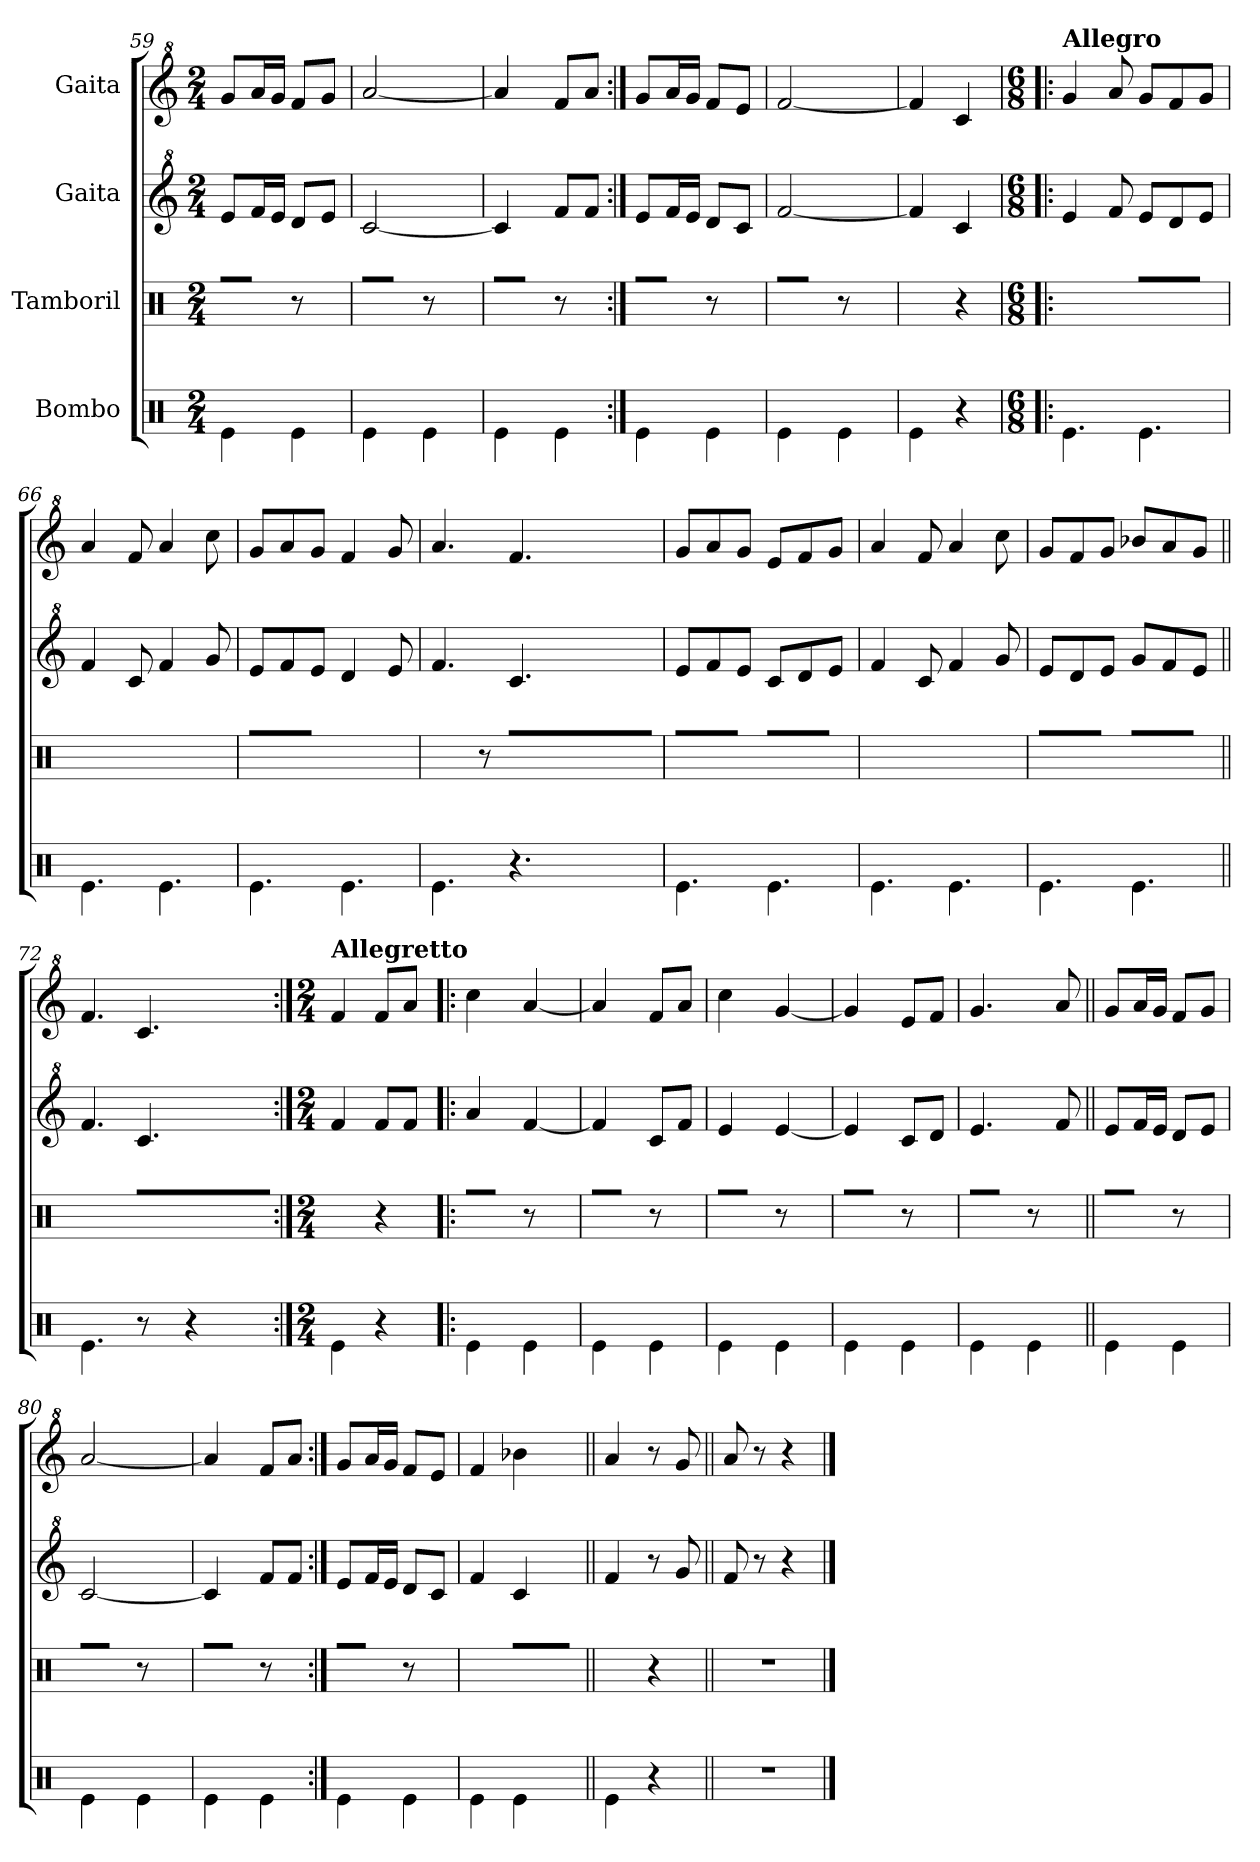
**kern	**kern	**kern	**kern
*part4	*part3	*part2	*part1
*staff4	*staff3	*staff2	*staff1
*I"Bombo	*I"Tamboril	*I"Gaita	*I"Gaita
*clefX	*clefX	*clefG^2	*clefG^2
*k[]	*k[]	*k[]	*k[]
*M2/4	*M2/4	*M2/4	*M2/4
=59	=59	=59	=59
4Re\	8R\L	8ee/L	8gg/L
.	8R\J	16ff/L	16aa/L
.	.	16ee/JJ	16gg/JJ
4Re\	8r	8dd/L	8ff/L
.	8R\	8ee/J	8gg/J
=60	=60	=60	=60
4Re\	8R\L	[2cc/	[2aa/
.	8R\J	.	.
4Re\	8r	.	.
.	8R\	.	.
=61	=61	=61	=61
4Re\	8R\L	4cc/]	4aa/]
.	8R\J	.	.
4Re\	8r	8ff/L	8ff/L
.	8R\	8ff/J	8aa/J
=62:|!	=62:|!	=62:|!	=62:|!
4Re\	8R\L	8ee/L	8gg/L
.	8R\J	16ff/L	16aa/L
.	.	16ee/JJ	16gg/JJ
4Re\	8r	8dd/L	8ff/L
.	8R\	8cc/J	8ee/J
=63	=63	=63	=63
4Re\	8R\L	[2ff/	[2ff/
.	8R\J	.	.
4Re\	8r	.	.
.	8R\	.	.
=64	=64	=64	=64
4Re\	4R\	4ff/]	4ff/]
4r	4r	4cc/	4cc/
=65!|:	=65!|:	=65!|:	=65!|:
*M6/8	*M6/8	*M6/8	*M6/8
!	!	!	!LO:TX:a:B:t=Allegro
4.Re\	4R\	4ee/	4gg/
.	8R\	8ff/	8aa/
4.Re\	8R\L	8ee/L	8gg/L
.	8R\	8dd/	8ff/
.	8R\J	8ee/J	8gg/J
=66	=66	=66	=66
4.Re\	4R\	4ff/	4aa/
.	8R\	8cc/	8ff/
4.Re\	4R\	4ff/	4aa/
.	8R\	8gg/	8ccc\
=67	=67	=67	=67
4.Re\	8R\L	8ee/L	8gg/L
.	8R\	8ff/	8aa/
.	8R\J	8ee/J	8gg/J
4.Re\	4R\	4dd/	4ff/
.	8R\	8ee/	8gg/
=68	=68	=68	=68
4.Re\	4R\	4.ff/	4.aa/
.	8r	.	.
*	*tremolo	*	*
4.r	32R\LLL	4.cc/	4.ff/
.	32R\	.	.
.	32R\	.	.
.	32R\	.	.
.	32R\	.	.
.	32R\	.	.
.	32R\	.	.
.	32R\	.	.
.	32R\	.	.
.	32R\	.	.
.	32R\	.	.
.	32R\JJJ	.	.
=69	=69	=69	=69
4.Re\	8R\L	8ee/L	8gg/L
.	8R\	8ff/	8aa/
.	8R\J	8ee/J	8gg/J
4.Re\	8R\L	8cc/L	8ee/L
.	8R\	8dd/	8ff/
.	8R\J	8ee/J	8gg/J
=70	=70	=70	=70
4.Re\	4R\	4ff/	4aa/
.	8R\	8cc/	8ff/
4.Re\	4R\	4ff/	4aa/
.	8R\	8gg/	8ccc\
=71	=71	=71	=71
4.Re\	8R\L	8ee/L	8gg/L
.	8R\	8dd/	8ff/
.	8R\J	8ee/J	8gg/J
4.Re\	8R\L	8gg/L	8bb-X/L
.	8R\	8ff/	8aa/
.	8R\J	8ee/J	8gg/J
=72||	=72||	=72||	=72||
4.Re\	4.R\	4.ff/	4.ff/
8r	32R\LLL	4.cc/	4.cc/
.	32R\	.	.
.	32R\	.	.
.	32R\	.	.
4r	32R\	.	.
.	32R\	.	.
.	32R\	.	.
.	32R\	.	.
.	32R\	.	.
.	32R\	.	.
.	32R\	.	.
.	32R\JJJ	.	.
=73:|!	=73:|!	=73:|!	=73:|!
*M2/4	*M2/4	*M2/4	*M2/4
!	!	!	!LO:TX:a:B:t=Allegretto
4Re\	4R\	4ff/	4ff/
4r	4r	8ff/L	8ff/L
.	.	8ff/J	8aa/J
=74!|:	=74!|:	=74!|:	=74!|:
4Re\	8R\L	4aa/	4ccc\
.	8R\J	.	.
4Re\	8r	[4ff/	[4aa/
.	8R\	.	.
=75	=75	=75	=75
4Re\	8R\L	4ff/]	4aa/]
.	8R\J	.	.
4Re\	8r	8cc/L	8ff/L
.	8R\	8ff/J	8aa/J
=76	=76	=76	=76
4Re\	8R\L	4ee/	4ccc\
.	8R\J	.	.
4Re\	8r	[4ee/	[4gg/
.	8R\	.	.
=77	=77	=77	=77
4Re\	8R\L	4ee/]	4gg/]
.	8R\J	.	.
4Re\	8r	8cc/L	8ee/L
.	8R\	8dd/J	8ff/J
=78	=78	=78	=78
4Re\	8R\L	4.ee/	4.gg/
.	8R\J	.	.
4Re\	8r	.	.
.	8R\	8ff/	8aa/
=79||	=79||	=79||	=79||
4Re\	8R\L	8ee/L	8gg/L
.	8R\J	16ff/L	16aa/L
.	.	16ee/JJ	16gg/JJ
4Re\	8r	8dd/L	8ff/L
.	8R\	8ee/J	8gg/J
=80	=80	=80	=80
4Re\	8R\L	[2cc/	[2aa/
.	8R\J	.	.
4Re\	8r	.	.
.	8R\	.	.
=81	=81	=81	=81
4Re\	8R\L	4cc/]	4aa/]
.	8R\J	.	.
4Re\	8r	8ff/L	8ff/L
.	8R\	8ff/J	8aa/J
=82:|!	=82:|!	=82:|!	=82:|!
4Re\	8R\L	8ee/L	8gg/L
.	8R\J	16ff/L	16aa/L
.	.	16ee/JJ	16gg/JJ
4Re\	8r	8dd/L	8ff/L
.	8R\	8cc/J	8ee/J
=83	=83	=83	=83
4Re\	4R\	4ff/	4ff/
4Re\	16R\LL	4cc/	4bb-X\
.	16R\	.	.
.	16R\	.	.
.	16R\JJ	.	.
*	*Xtremolo	*	*
=84||	=84||	=84||	=84||
4Re\	4R\	4ff/	4aa/
4r	4r	8r	8r
.	.	8gg/	8gg/
=85||	=85||	=85||	=85||
2r	2r	8ff/	8aa/
.	.	8r	8r
.	.	4r	4r
==	==	==	==
*-	*-	*-	*-
